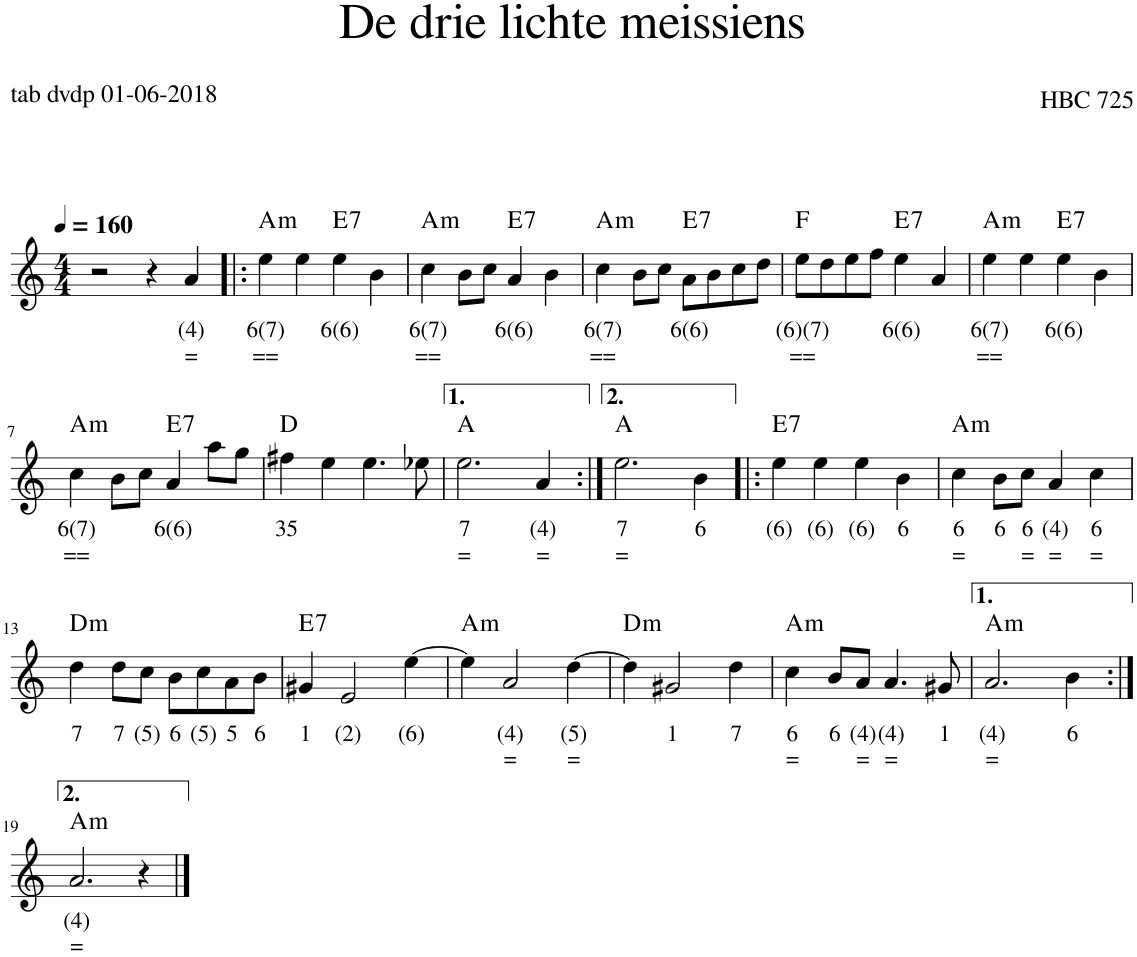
**kern	**text	**text	**harte
*part1	*part1	*part1	*part1
*staff1	*staff1	*staff1	*
*I"Bandoneon, Flute	*	*	*
*clefG2	*	*	*
*k[]	*	*	*
*M4/4	*	*	*
*MM160	*	*	*
=1	=1	=1	=1
2r	.	.	.
4r	.	.	.
!	!LO:LY:b	!LO:LY:b	!
4a/	(4)	=	.
=2!|:	=2!|:	=2!|:	=2!|:
!	!LO:LY:b	!LO:LY:b	!LO:H:kt=m
4ee\	6(7)	==	A:min
4ee\	.	.	.
!	!LO:LY:b	!	!LO:H:kt=7
4ee\	6(6)	.	E:7
4b\	.	.	.
=3	=3	=3	=3
!	!LO:LY:b	!LO:LY:b	!LO:H:kt=m
4cc\	6(7)	==	A:min
8b\L	.	.	.
8cc\J	.	.	.
!	!LO:LY:b	!	!LO:H:kt=7
4a/	6(6)	.	E:7
4b\	.	.	.
=4	=4	=4	=4
!	!LO:LY:b	!LO:LY:b	!LO:H:kt=m
4cc\	6(7)	==	A:min
8b\L	.	.	.
8cc\J	.	.	.
!	!LO:LY:b	!	!LO:H:kt=7
8a\L	6(6)	.	E:7
8b\	.	.	.
8cc\	.	.	.
8dd\J	.	.	.
=5	=5	=5	=5
!	!LO:LY:b	!LO:LY:b	!
8ee\L	(6)(7)	==	F:maj
8dd\	.	.	.
8ee\	.	.	.
8ff\J	.	.	.
!	!LO:LY:b	!	!LO:H:kt=7
4ee\	6(6)	.	E:7
4a/	.	.	.
=6	=6	=6	=6
!	!LO:LY:b	!LO:LY:b	!LO:H:kt=m
4ee\	6(7)	==	A:min
4ee\	.	.	.
!	!LO:LY:b	!	!LO:H:kt=7
4ee\	6(6)	.	E:7
4b\	.	.	.
!!LO:LB:g=z
=7	=7	=7	=7
!	!LO:LY:b	!LO:LY:b	!LO:H:kt=m
4cc\	6(7)	==	A:min
8b\L	.	.	.
8cc\J	.	.	.
!	!LO:LY:b	!	!LO:H:kt=7
4a/	6(6)	.	E:7
8aa\L	.	.	.
8gg\J	.	.	.
=8	=8	=8	=8
!	!LO:LY:b	!	!
4ff#X\	35	.	D:maj
4ee\	.	.	.
4.ee\	.	.	.
8ee-X\	.	.	.
=9	=9	=9	=9
!	!LO:LY:b	!LO:LY:b	!
2.ee\	7	=	A:maj
!	!LO:LY:b	!LO:LY:b	!
4a/	(4)	=	.
=10:|!	=10:|!	=10:|!	=10:|!
!	!LO:LY:b	!LO:LY:b	!
2.ee\	7	=	A:maj
!	!LO:LY:b	!	!
4b\	6	.	.
=11!|:	=11!|:	=11!|:	=11!|:
!	!LO:LY:b	!	!LO:H:kt=7
4ee\	(6)	.	E:7
!	!LO:LY:b	!	!
4ee\	(6)	.	.
!	!LO:LY:b	!	!
4ee\	(6)	.	.
!	!LO:LY:b	!	!
4b\	6	.	.
=12	=12	=12	=12
!	!LO:LY:b	!LO:LY:b	!LO:H:kt=m
4cc\	6	=	A:min
!	!LO:LY:b	!	!
8b\L	6	.	.
!	!LO:LY:b	!LO:LY:b	!
8cc\J	6	=	.
!	!LO:LY:b	!LO:LY:b	!
4a/	(4)	=	.
!	!LO:LY:b	!LO:LY:b	!
4cc\	6	=	.
!!LO:LB:g=z
=13	=13	=13	=13
!	!LO:LY:b	!	!LO:H:kt=m
4dd\	7	.	D:min
!	!LO:LY:b	!	!
8dd\L	7	.	.
!	!LO:LY:b	!	!
8cc\J	(5)	.	.
!	!LO:LY:b	!	!
8b\L	6	.	.
!	!LO:LY:b	!	!
8cc\	(5)	.	.
!	!LO:LY:b	!	!
8a\	5	.	.
!	!LO:LY:b	!	!
8b\J	6	.	.
=14	=14	=14	=14
!	!LO:LY:b	!	!LO:H:kt=7
4g#X/	1	.	E:7
!	!LO:LY:b	!	!
2e/	(2)	.	.
!	!LO:LY:b	!	!
[4ee\	(6)	.	.
=15	=15	=15	=15
!	!	!	!LO:H:kt=m
4ee\]	.	.	A:min
!	!LO:LY:b	!LO:LY:b	!
2a/	(4)	=	.
!	!LO:LY:b	!LO:LY:b	!
[4dd\	(5)	=	.
=16	=16	=16	=16
!	!	!	!LO:H:kt=m
4dd\]	.	.	D:min
!	!LO:LY:b	!	!
2g#X/	1	.	.
!	!LO:LY:b	!	!
4dd\	7	.	.
=17	=17	=17	=17
!	!LO:LY:b	!LO:LY:b	!LO:H:kt=m
4cc\	6	=	A:min
!	!LO:LY:b	!	!
8b/L	6	.	.
!	!LO:LY:b	!LO:LY:b	!
8a/J	(4)	=	.
!	!LO:LY:b	!LO:LY:b	!
4.a/	(4)	=	.
!	!LO:LY:b	!	!
8g#X/	1	.	.
=18	=18	=18	=18
!	!LO:LY:b	!LO:LY:b	!LO:H:kt=m
2.a/	(4)	=	A:min
!	!LO:LY:b	!	!
4b\	6	.	.
!!LO:LB:g=z
=19:|!	=19:|!	=19:|!	=19:|!
!	!LO:LY:b	!LO:LY:b	!LO:H:kt=m
2.a/	(4)	=	A:min
4r	.	.	.
==	==	==	==
*-	*-	*-	*-
